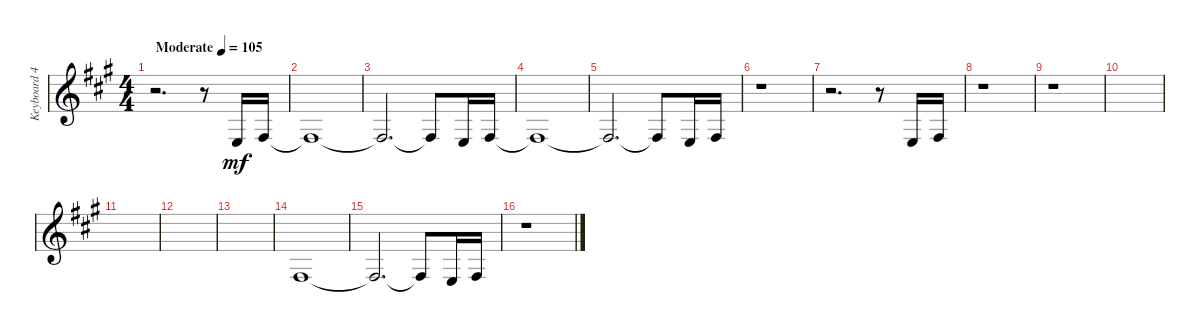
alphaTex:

\track ("Keyboard 4" "Keyboard 4") {instrument rockorgan}
\staff {score}
\tuning (E5 B4 G4 D4 A3 E3) {hide}
\ts (4 4)
\tempo (105 "Moderate")
\clef g2
\ks f#minor
r.2{d dy mf instrument rockorgan} r.8 0.6.16 2.6.16 |
2.6{t}.1 |
2.6{t}.2{d} 2.6{t}.8 0.6.16 2.6.16 |
2.6{t}.1 |
2.6{t}.2{d} 2.6{t}.8 0.6.16 2.6.16 |
r.1 |
r.2{d} r.8 0.6.16 2.6.16 |
r.1 |
r.1 |
|
|
|
|
2.6.1 |
2.6{t}.2{d} 2.6{t}.8 0.6.16 2.6.16 |
r.1
